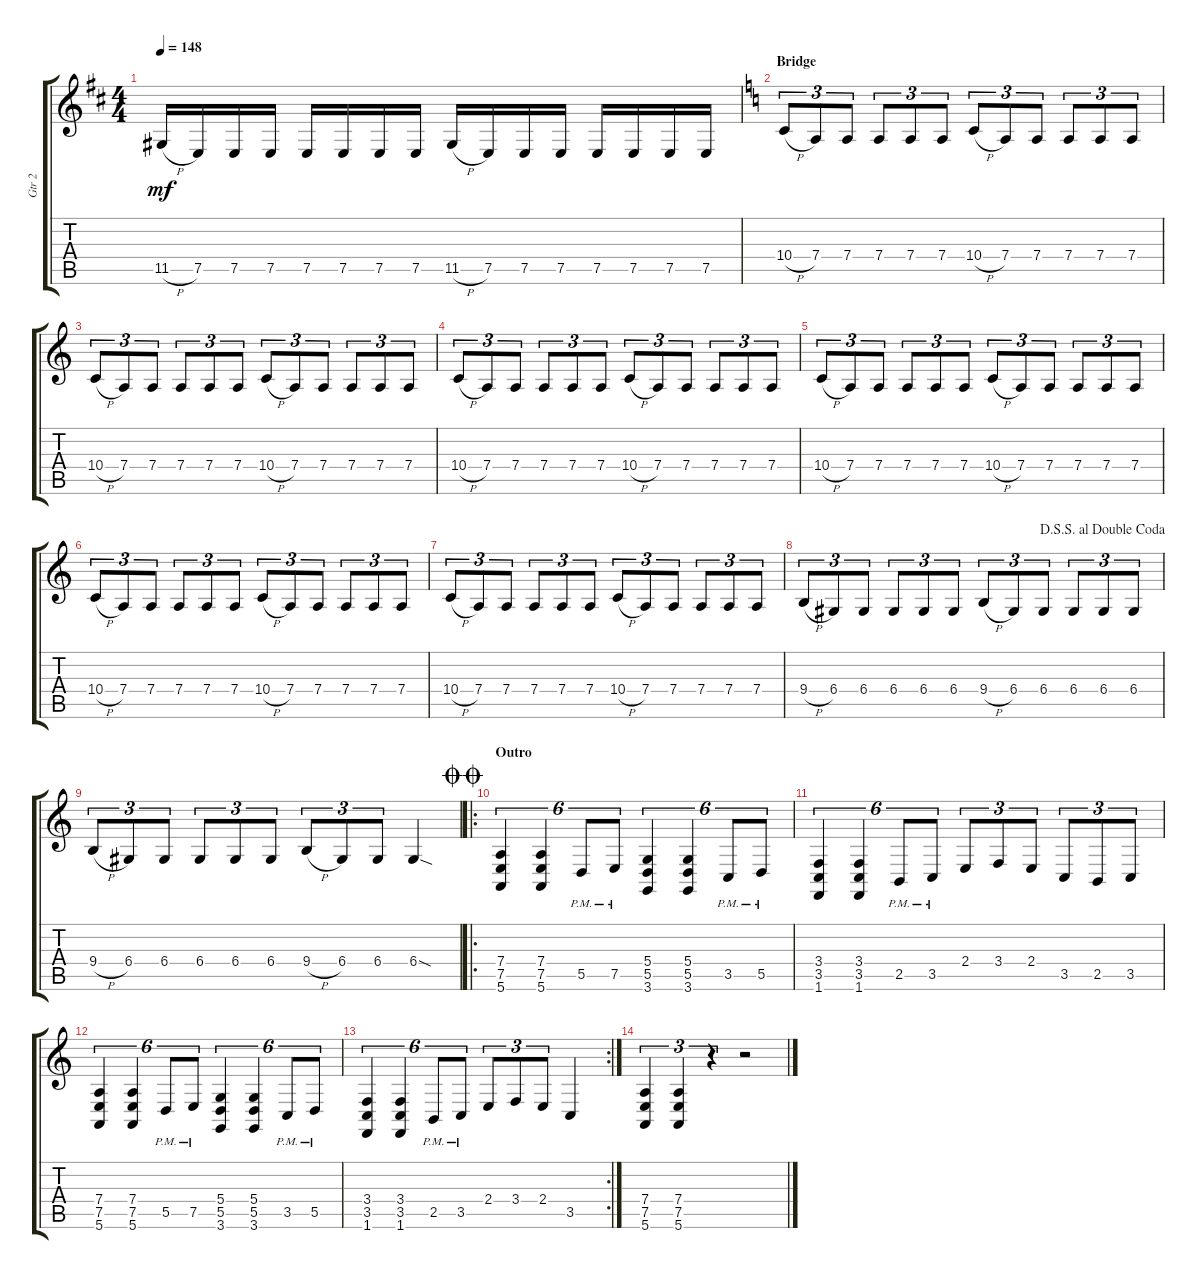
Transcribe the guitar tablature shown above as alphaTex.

\track ("Gtr 2" "Gtr 2") {instrument acousticgrandpiano}
\staff {score tabs}
\tuning (E4 B3 G3 D3 A2 E2) {hide}
\ts (4 4)
\tempo 148
\clef g2
\ks d
11.5{h}.16{dy mf} 7.5.16 7.5.16 7.5.16 7.5.16 7.5.16 7.5.16 7.5.16 11.5{h}.16 7.5.16 7.5.16 7.5.16 7.5.16 7.5.16 7.5.16 7.5.16 |
\section ("" "Bridge")
\ks c
10.4{h}.8{tu (3 2)} 7.4.8{tu (3 2)} 7.4.8{tu (3 2)} 7.4.8{tu (3 2)} 7.4.8{tu (3 2)} 7.4.8{tu (3 2)} 10.4{h}.8{tu (3 2)} 7.4.8{tu (3 2)} 7.4.8{tu (3 2)} 7.4.8{tu (3 2)} 7.4.8{tu (3 2)} 7.4.8{tu (3 2)} |
10.4{h}.8{tu (3 2)} 7.4.8{tu (3 2)} 7.4.8{tu (3 2)} 7.4.8{tu (3 2)} 7.4.8{tu (3 2)} 7.4.8{tu (3 2)} 10.4{h}.8{tu (3 2)} 7.4.8{tu (3 2)} 7.4.8{tu (3 2)} 7.4.8{tu (3 2)} 7.4.8{tu (3 2)} 7.4.8{tu (3 2)} |
10.4{h}.8{tu (3 2)} 7.4.8{tu (3 2)} 7.4.8{tu (3 2)} 7.4.8{tu (3 2)} 7.4.8{tu (3 2)} 7.4.8{tu (3 2)} 10.4{h}.8{tu (3 2)} 7.4.8{tu (3 2)} 7.4.8{tu (3 2)} 7.4.8{tu (3 2)} 7.4.8{tu (3 2)} 7.4.8{tu (3 2)} |
10.4{h}.8{tu (3 2)} 7.4.8{tu (3 2)} 7.4.8{tu (3 2)} 7.4.8{tu (3 2)} 7.4.8{tu (3 2)} 7.4.8{tu (3 2)} 10.4{h}.8{tu (3 2)} 7.4.8{tu (3 2)} 7.4.8{tu (3 2)} 7.4.8{tu (3 2)} 7.4.8{tu (3 2)} 7.4.8{tu (3 2)} |
10.4{h}.8{tu (3 2)} 7.4.8{tu (3 2)} 7.4.8{tu (3 2)} 7.4.8{tu (3 2)} 7.4.8{tu (3 2)} 7.4.8{tu (3 2)} 10.4{h}.8{tu (3 2)} 7.4.8{tu (3 2)} 7.4.8{tu (3 2)} 7.4.8{tu (3 2)} 7.4.8{tu (3 2)} 7.4.8{tu (3 2)} |
10.4{h}.8{tu (3 2)} 7.4.8{tu (3 2)} 7.4.8{tu (3 2)} 7.4.8{tu (3 2)} 7.4.8{tu (3 2)} 7.4.8{tu (3 2)} 10.4{h}.8{tu (3 2)} 7.4.8{tu (3 2)} 7.4.8{tu (3 2)} 7.4.8{tu (3 2)} 7.4.8{tu (3 2)} 7.4.8{tu (3 2)} |
\jump dalsegnosegnoaldoublecoda
9.4{h}.8{tu (3 2)} 6.4.8{tu (3 2)} 6.4.8{tu (3 2)} 6.4.8{tu (3 2)} 6.4.8{tu (3 2)} 6.4.8{tu (3 2)} 9.4{h}.8{tu (3 2)} 6.4.8{tu (3 2)} 6.4.8{tu (3 2)} 6.4.8{tu (3 2)} 6.4.8{tu (3 2)} 6.4.8{tu (3 2)} |
9.4{h}.8{tu (3 2)} 6.4.8{tu (3 2)} 6.4.8{tu (3 2)} 6.4.8{tu (3 2)} 6.4.8{tu (3 2)} 6.4.8{tu (3 2)} 9.4{h}.8{tu (3 2)} 6.4.8{tu (3 2)} 6.4.8{tu (3 2)} 6.4{sod}.4 |
\ro
\section ("" "Outro")
\jump doublecoda
(7.4 7.5 5.6).4{tu (6 4)} (7.4 7.5 5.6).4{tu (6 4)} 5.5{pm}.8{tu (6 4)} 7.5{pm}.8{tu (6 4)} (5.4 5.5 3.6).4{tu (6 4)} (5.4 5.5 3.6).4{tu (6 4)} 3.5{pm}.8{tu (6 4)} 5.5{pm}.8{tu (6 4)} |
(3.4 3.5 1.6).4{tu (6 4)} (3.4 3.5 1.6).4{tu (6 4)} 2.5{pm}.8{tu (6 4)} 3.5{pm}.8{tu (6 4)} 2.4.8{tu (3 2)} 3.4.8{tu (3 2)} 2.4.8{tu (3 2)} 3.5.8{tu (3 2)} 2.5.8{tu (3 2)} 3.5.8{tu (3 2)} |
(7.4 7.5 5.6).4{tu (6 4)} (7.4 7.5 5.6).4{tu (6 4)} 5.5{pm}.8{tu (6 4)} 7.5{pm}.8{tu (6 4)} (5.4 5.5 3.6).4{tu (6 4)} (5.4 5.5 3.6).4{tu (6 4)} 3.5{pm}.8{tu (6 4)} 5.5{pm}.8{tu (6 4)} |
\rc 2
(3.4 3.5 1.6).4{tu (6 4)} (3.4 3.5 1.6).4{tu (6 4)} 2.5{pm}.8{tu (6 4)} 3.5{pm}.8{tu (6 4)} 2.4.8{tu (3 2)} 3.4.8{tu (3 2)} 2.4.8{tu (3 2)} 3.5.4 |
(7.4 7.5 5.6).4{tu (3 2)} (7.4 7.5 5.6).4{tu (3 2)} r.4{tu (3 2)} r.2
